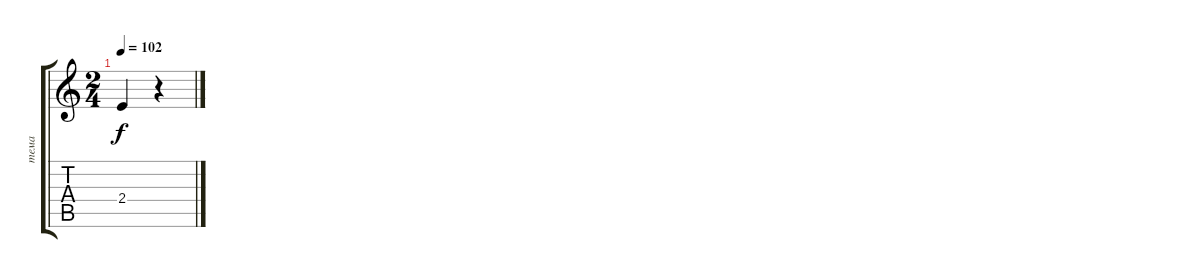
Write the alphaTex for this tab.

\track ("тема" "тема") {instrument electricguitarclean}
\staff {score tabs}
\tuning (E4 B3 G3 D3 A2 E2) {hide}
\ts (2 4)
\tempo 102
\clef g2
\ks c
2.4{t}.4{dy f} r.4
